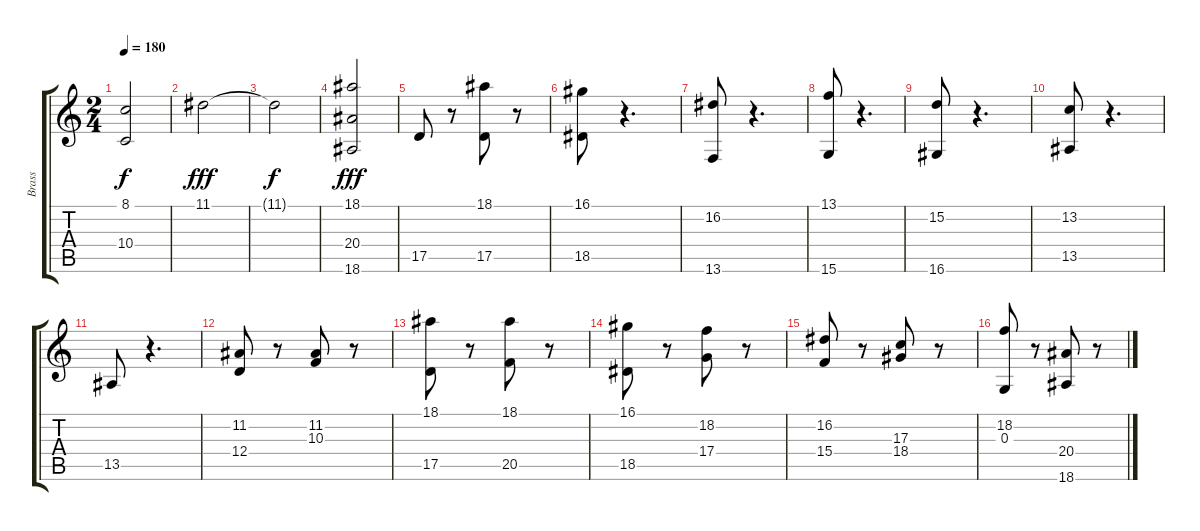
\track ("Brass" "Brass") {instrument brasssection}
\staff {score tabs}
\tuning (E4 B3 G3 D3 A2 E2) {hide}
\ts (2 4)
\tempo 180
\clef g2
\ks c
(8.1{t} 10.4{t}).2{dy f} |
11.1.2{dy fff} |
11.1{t}.2{dy f} |
(18.1 20.4 18.6).2{dy fff} |
17.5.8 r.8 (18.1 17.5).8 r.8 |
(16.1 18.5).8 r.4{d} |
(16.2 13.6).8 r.4{d} |
(13.1 15.6).8 r.4{d} |
(15.2 16.6).8 r.4{d} |
(13.2 13.5).8 r.4{d} |
13.5.8 r.4{d} |
(11.2 12.4).8 r.8 (11.2 10.3).8 r.8 |
(18.1 17.5).8 r.8 (18.1 20.5).8 r.8 |
(16.1 18.5).8 r.8 (18.2 17.4).8 r.8 |
(16.2 15.4).8 r.8 (17.3 18.4).8 r.8 |
(18.2 0.3).8 r.8 (20.4 18.6).8 r.8
